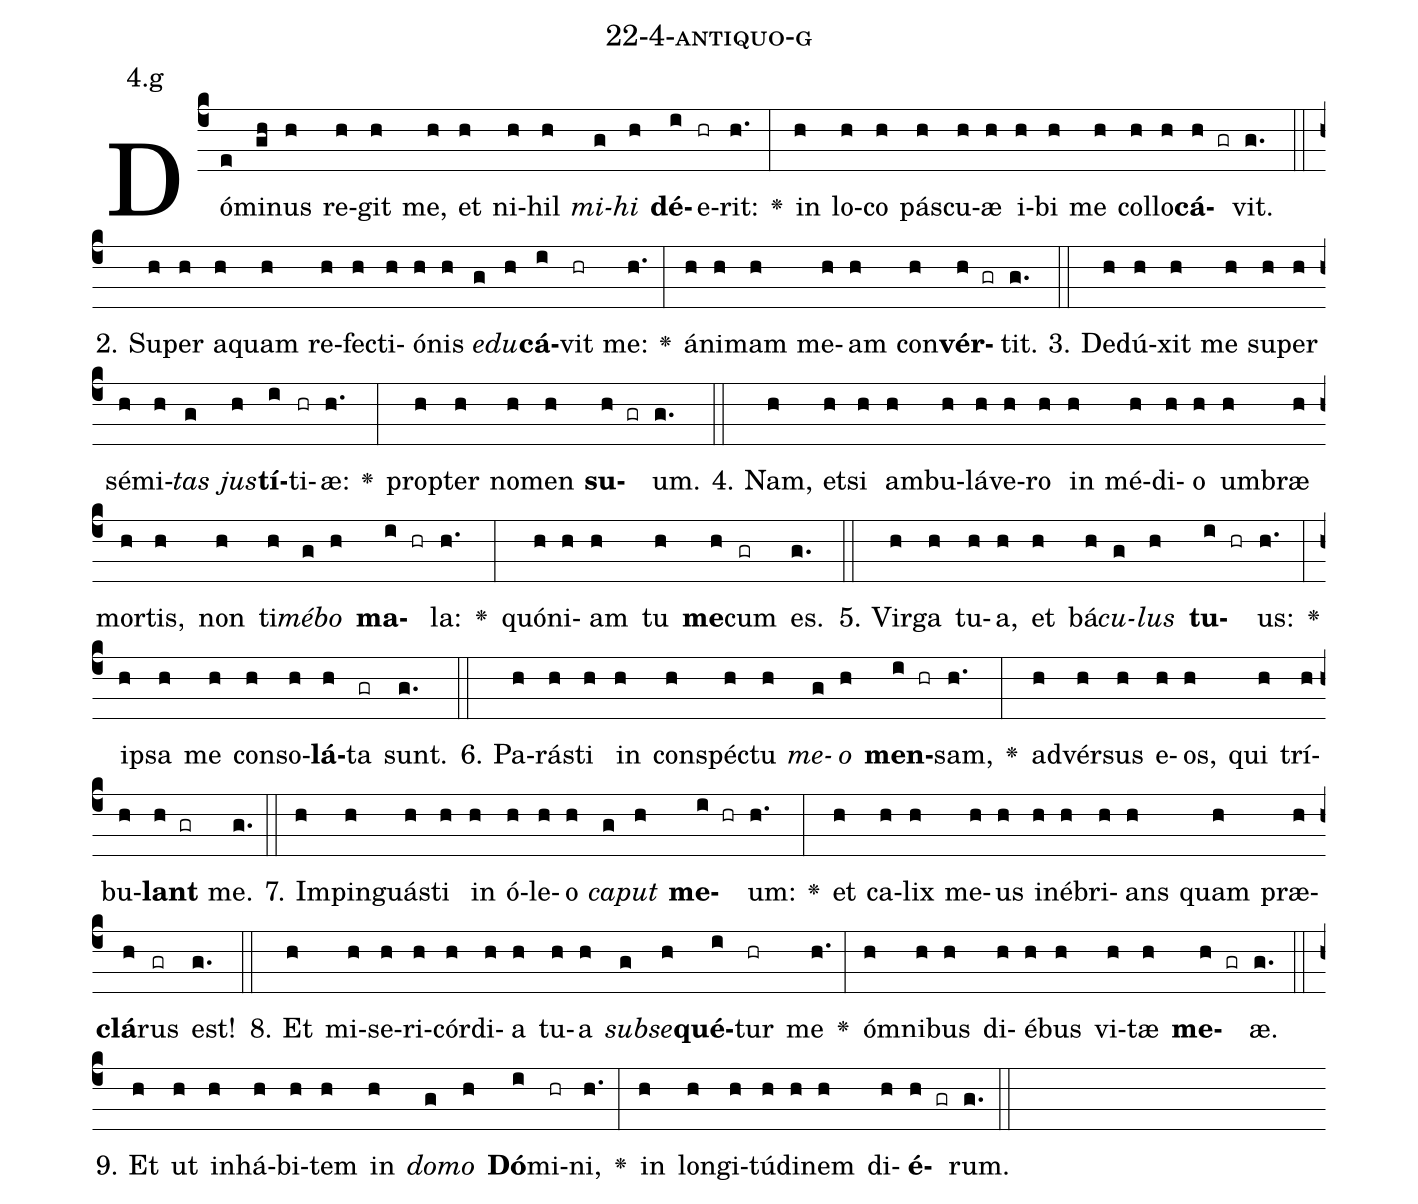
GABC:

name: 22-4-antiquo-g;
annotation: 4.g;
%%
(c4)Dó(e)mi(gh)nus(h) re(h)git(h) me,(h) et(h) ni(h)hil(h) <i>mi</i>(g)<i>hi</i>(h) <b>dé</b>(i)e(hr)rit:(h.) <v>\greheightstar</v>(:) in(h) lo(h)co(h) pás(h)cu(h)æ(h) i(h)bi(h) me(h) col(h)lo(h)<b>cá</b>(h gr)vit.(g.) (::)
2. Su(h)per(h) a(h)quam(h) re(h)fec(h)ti(h)ó(h)nis(h) <i>e</i>(g)<i>du</i>(h)<b>cá</b>(i)vit(hr) me:(h.) <v>\greheightstar</v>(:) á(h)ni(h)mam(h) me(h)am(h) con(h)<b>vér</b>(h gr)tit.(g.) (::)
3. De(h)dú(h)xit(h) me(h) su(h)per(h) sé(h)mi(h)<i>tas</i>(g) <i>jus</i>(h)<b>tí</b>(i)ti(hr)æ:(h.) <v>\greheightstar</v>(:) prop(h)ter(h) no(h)men(h) <b>su</b>(h gr)um.(g.) (::)
4. Nam,(h) et(h)si(h) am(h)bu(h)lá(h)ve(h)ro(h) in(h) mé(h)di(h)o(h) um(h)bræ(h) mor(h)tis,(h) non(h) ti(h)<i>mé</i>(g)<i>bo</i>(h) <b>ma</b>(i hr)la:(h.) <v>\greheightstar</v>(:) quón(h)i(h)am(h) tu(h) <b>me</b>(h)cum(gr) es.(g.) (::)
5. Vir(h)ga(h) tu(h)a,(h) et(h) bá(h)<i>cu</i>(g)<i>lus</i>(h) <b>tu</b>(i hr)us:(h.) <v>\greheightstar</v>(:) ip(h)sa(h) me(h) con(h)so(h)<b>lá</b>(h)ta(gr) sunt.(g.) (::)
6. Pa(h)rás(h)ti(h) in(h) con(h)spéc(h)tu(h) <i>me</i>(g)<i>o</i>(h) <b>men</b>(i hr)sam,(h.) <v>\greheightstar</v>(:) ad(h)vér(h)sus(h) e(h)os,(h) qui(h) trí(h)bu(h)<b>lant</b>(h gr) me.(g.) (::)
7. Im(h)pin(h)guás(h)ti(h) in(h) ó(h)le(h)o(h) <i>ca</i>(g)<i>put</i>(h) <b>me</b>(i hr)um:(h.) <v>\greheightstar</v>(:) et(h) ca(h)lix(h) me(h)us(h) in(h)é(h)bri(h)ans(h) quam(h) præ(h)<b>clá</b>(h)rus(gr) est!(g.) (::)
8. Et(h) mi(h)se(h)ri(h)cór(h)di(h)a(h) tu(h)a(h) <i>sub</i>(g)<i>se</i>(h)<b>qué</b>(i)tur(hr) me(h.) <v>\greheightstar</v>(:) óm(h)ni(h)bus(h) di(h)é(h)bus(h) vi(h)tæ(h) <b>me</b>(h gr)æ.(g.) (::)
9. Et(h) ut(h) in(h)há(h)bi(h)tem(h) in(h) <i>do</i>(g)<i>mo</i>(h) <b>Dó</b>(i)mi(hr)ni,(h.) <v>\greheightstar</v>(:) in(h) lon(h)gi(h)tú(h)di(h)nem(h) di(h)<b>é</b>(h gr)rum.(g.) (::)
